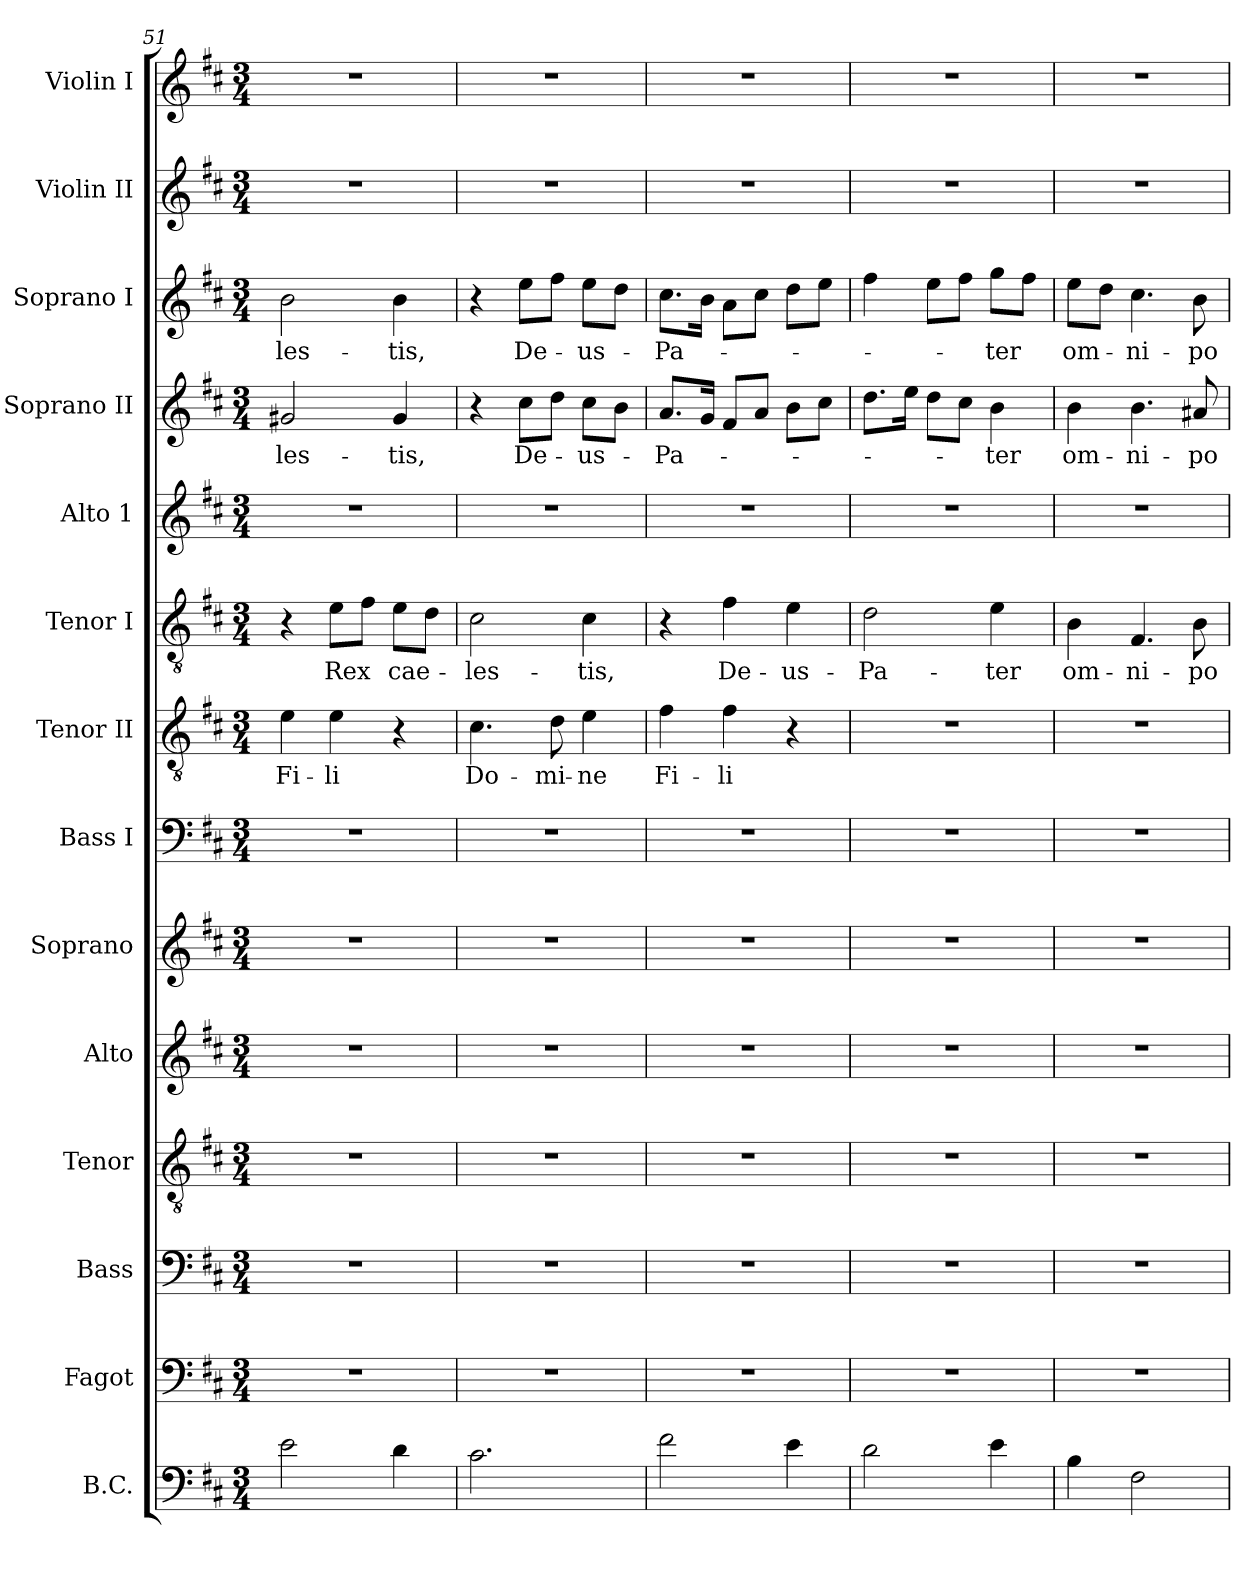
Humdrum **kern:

**kern	**kern	**kern	**kern	**kern	**kern	**kern	**kern	**text	**kern	**text	**kern	**kern	**text	**kern	**text	**kern	**kern
*part14	*part13	*part12	*part11	*part10	*part9	*part8	*part7	*part7	*part6	*part6	*part5	*part4	*part4	*part3	*part3	*part2	*part1
*staff14	*staff13	*staff12	*staff11	*staff10	*staff9	*staff8	*staff7	*staff7	*staff6	*staff6	*staff5	*staff4	*staff4	*staff3	*staff3	*staff2	*staff1
*I"B.C.	*I"Fagot	*I"Bass	*I"Tenor	*I"Alto	*I"Soprano	*I"Bass I	*I"Tenor II	*	*I"Tenor I	*	*I"Alto 1	*I"Soprano II	*	*I"Soprano I	*	*I"Violin II	*I"Violin I
*I'B.C.	*I'Fg	*	*I'T-R	*	*I'S-R	*I'B1	*I'T2	*	*I'T1	*	*I'A1	*I'S2	*	*I'S1	*	*I'Vln. II	*I'Vln. I
*clefF4	*clefF4	*clefF4	*clefGv2	*clefG2	*clefG2	*clefF4	*clefGv2	*	*clefGv2	*	*clefG2	*clefG2	*	*clefG2	*	*clefG2	*clefG2
*k[f#c#]	*k[f#c#]	*k[f#c#]	*k[f#c#]	*k[f#c#]	*k[f#c#]	*k[f#c#]	*k[f#c#]	*	*k[f#c#]	*	*k[f#c#]	*k[f#c#]	*	*k[f#c#]	*	*k[f#c#]	*k[f#c#]
*D:	*D:	*D:	*D:	*D:	*D:	*D:	*D:	*	*D:	*	*D:	*D:	*	*D:	*	*D:	*D:
*M3/4	*M3/4	*M3/4	*M3/4	*M3/4	*M3/4	*M3/4	*M3/4	*	*M3/4	*	*M3/4	*M3/4	*	*M3/4	*	*M3/4	*M3/4
=51	=51	=51	=51	=51	=51	=51	=51	=51	=51	=51	=51	=51	=51	=51	=51	=51	=51
!	!	!	!	!	!	!	!	!LO:LY:b	!	!	!	!	!LO:LY:b	!	!LO:LY:b	!	!
2e\	2.r	2.r	2.r	2.r	2.r	2.r	4e\	Fi-	4r	.	2.r	2g#X/	-les-	2b\	-les-	2.r	2.r
!	!	!	!	!	!	!	!	!LO:LY:b	!	!LO:LY:b	!	!	!	!	!	!	!
.	.	.	.	.	.	.	4e\	-li	8e\L	Rex	.	.	.	.	.	.	.
.	.	.	.	.	.	.	.	.	8f#\J	.	.	.	.	.	.	.	.
!	!	!	!	!	!	!	!	!	!	!LO:LY:b	!	!	!LO:LY:b	!	!LO:LY:b	!	!
4d\	.	.	.	.	.	.	4r	.	8e\L	cae-	.	4g#/	-tis,	4b\	-tis,	.	.
.	.	.	.	.	.	.	.	.	8d\J	.	.	.	.	.	.	.	.
=52	=52	=52	=52	=52	=52	=52	=52	=52	=52	=52	=52	=52	=52	=52	=52	=52	=52
!	!	!	!	!	!	!	!	!LO:LY:b	!	!LO:LY:b	!	!	!	!	!	!	!
2.c#\	2.r	2.r	2.r	2.r	2.r	2.r	4.c#\	Do-	2c#\	-les-	2.r	4r	.	4r	.	2.r	2.r
!	!	!	!	!	!	!	!	!	!	!	!	!	!LO:LY:b	!	!LO:LY:b	!	!
.	.	.	.	.	.	.	.	.	.	.	.	8cc#\L	De-	8ee\L	De-	.	.
!	!	!	!	!	!	!	!	!LO:LY:b	!	!	!	!	!	!	!	!	!
.	.	.	.	.	.	.	8d\	-mi-	.	.	.	8dd\J	.	8ff#\J	.	.	.
!	!	!	!	!	!	!	!	!LO:LY:b	!	!LO:LY:b	!	!	!LO:LY:b	!	!LO:LY:b	!	!
.	.	.	.	.	.	.	4e\	-ne	4c#\	-tis,	.	8cc#\L	-us-	8ee\L	-us-	.	.
.	.	.	.	.	.	.	.	.	.	.	.	8b\J	.	8dd\J	.	.	.
=53	=53	=53	=53	=53	=53	=53	=53	=53	=53	=53	=53	=53	=53	=53	=53	=53	=53
!	!	!	!	!	!	!	!	!LO:LY:b	!	!	!	!	!LO:LY:b	!	!LO:LY:b	!	!
2f#\	2.r	2.r	2.r	2.r	2.r	2.r	4f#\	Fi-	4r	.	2.r	8.a/L	-Pa-	8.cc#\L	-Pa-	2.r	2.r
.	.	.	.	.	.	.	.	.	.	.	.	16g/Jk	.	16b\Jk	.	.	.
!	!	!	!	!	!	!	!	!LO:LY:b	!	!LO:LY:b	!	!	!	!	!	!	!
.	.	.	.	.	.	.	4f#\	-li	4f#\	De-	.	8f#/L	.	8a\L	.	.	.
.	.	.	.	.	.	.	.	.	.	.	.	8a/J	.	8cc#\J	.	.	.
!	!	!	!	!	!	!	!	!	!	!LO:LY:b	!	!	!	!	!	!	!
4e\	.	.	.	.	.	.	4r	.	4e\	-us-	.	8b\L	.	8dd\L	.	.	.
.	.	.	.	.	.	.	.	.	.	.	.	8cc#\J	.	8ee\J	.	.	.
!!LO:PB:g=z
=54	=54	=54	=54	=54	=54	=54	=54	=54	=54	=54	=54	=54	=54	=54	=54	=54	=54
!	!	!	!	!	!	!	!	!	!	!LO:LY:b	!	!	!	!	!	!	!
2d\	2.r	2.r	2.r	2.r	2.r	2.r	2.r	.	2d\	-Pa-	2.r	8.dd\L	.	4ff#\	.	2.r	2.r
.	.	.	.	.	.	.	.	.	.	.	.	16ee\Jk	.	.	.	.	.
.	.	.	.	.	.	.	.	.	.	.	.	8dd\L	.	8ee\L	.	.	.
.	.	.	.	.	.	.	.	.	.	.	.	8cc#\J	.	8ff#\J	.	.	.
!	!	!	!	!	!	!	!	!	!	!LO:LY:b	!	!	!LO:LY:b	!	!LO:LY:b	!	!
4e\	.	.	.	.	.	.	.	.	4e\	-ter	.	4b\	-ter	8gg\L	-ter	.	.
.	.	.	.	.	.	.	.	.	.	.	.	.	.	8ff#\J	.	.	.
=55	=55	=55	=55	=55	=55	=55	=55	=55	=55	=55	=55	=55	=55	=55	=55	=55	=55
!	!	!	!	!	!	!	!	!	!	!LO:LY:b	!	!	!LO:LY:b	!	!LO:LY:b	!	!
4B\	2.r	2.r	2.r	2.r	2.r	2.r	2.r	.	4B\	om-	2.r	4b\	om-	8ee\L	om-	2.r	2.r
.	.	.	.	.	.	.	.	.	.	.	.	.	.	8dd\J	.	.	.
!	!	!	!	!	!	!	!	!	!	!LO:LY:b	!	!	!LO:LY:b	!	!LO:LY:b	!	!
2F#\	.	.	.	.	.	.	.	.	4.F#/	-ni-	.	4.b\	-ni-	4.cc#\	-ni-	.	.
!	!	!	!	!	!	!	!	!	!	!LO:LY:b	!	!	!LO:LY:b	!	!LO:LY:b	!	!
.	.	.	.	.	.	.	.	.	8B\	-po-	.	8a#X/	-po-	8b\	-po-	.	.
=	=	=	=	=	=	=	=	=	=	=	=	=	=	=	=	=	=
*-	*-	*-	*-	*-	*-	*-	*-	*-	*-	*-	*-	*-	*-	*-	*-	*-	*-
